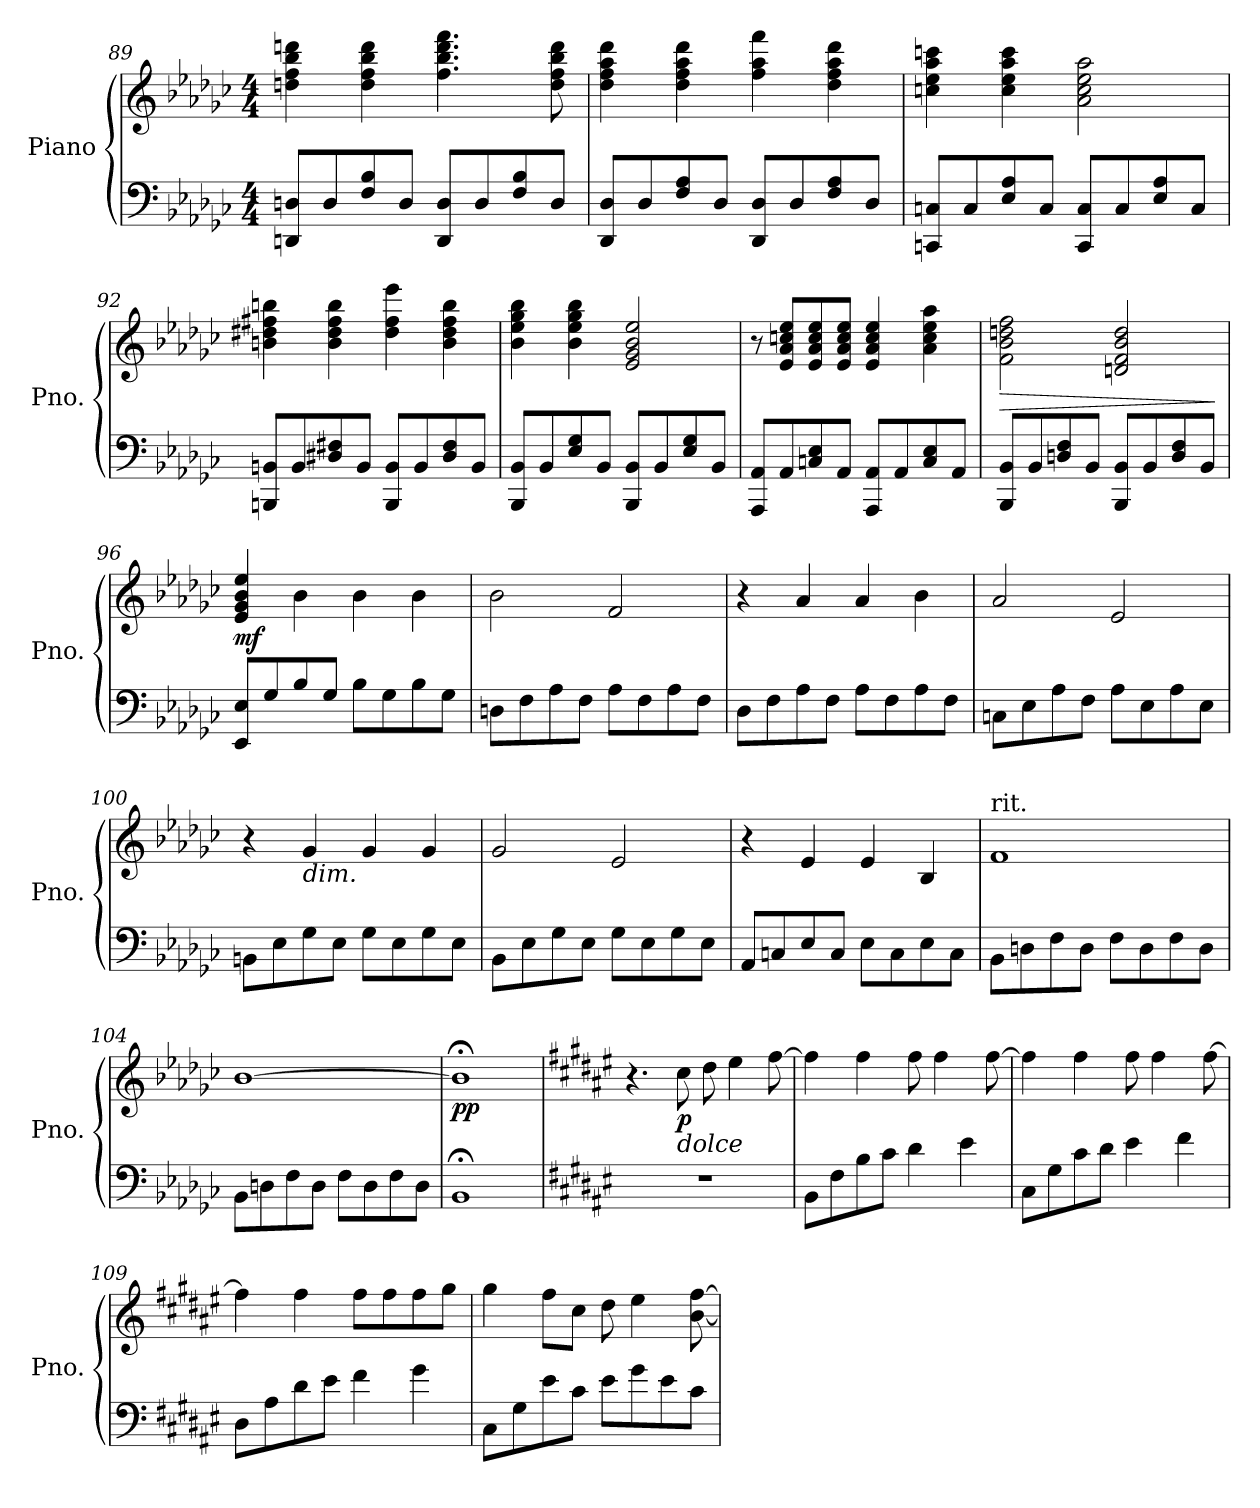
**kern	**kern	**dynam
*part1	*part1	*part1
*staff2	*staff1	*staff1/2
*I"Piano	*	*
*I'Pno.	*	*
*clefF4	*clefG2	*
*k[b-e-a-d-g-c-]	*k[b-e-a-d-g-c-]	*
*M4/4	*M4/4	*
=89	=89	=89
8DDn/ 8Dn/L	4ddn\ 4ff\ 4bb-\ 4dddn\	.
8D/	.	.
8F/ 8B-/	4dd\ 4ff\ 4bb-\ 4ddd\	.
8D/J	.	.
8DD/ 8D/L	4.ff\ 4.bb-\ 4.ddd\ 4.fff\	.
8D/	.	.
8F/ 8B-/	.	.
8D/J	8dd\ 8ff\ 8bb-\ 8ddd\	.
=90	=90	=90
8DD-/ 8D-/L	4dd-\ 4ff\ 4aa-\ 4ddd-\	.
8D-/	.	.
8F/ 8A-/	4dd-\ 4ff\ 4aa-\ 4ddd-\	.
8D-/J	.	.
8DD-/ 8D-/L	4ff\ 4aa-\ 4fff\	.
8D-/	.	.
8F/ 8A-/	4dd-\ 4ff\ 4aa-\ 4ddd-\	.
8D-/J	.	.
!!LO:LB:g=z
=91	=91	=91
8CCn/ 8Cn/L	4ccn\ 4ee-\ 4aa-\ 4cccn\	.
8C/	.	.
8E-/ 8A-/	4cc\ 4ee-\ 4aa-\ 4ccc\	.
8C/J	.	.
8CC/ 8C/L	2a-\ 2cc\ 2ee-\ 2aa-\	.
8C/	.	.
8E-/ 8A-/	.	.
8C/J	.	.
=92	=92	=92
8BBBn/ 8BBn/L	4bn\ 4dd#X\ 4ff#X\ 4bbn\	.
8BB/	.	.
8D#X/ 8F#X/	4b\ 4dd#\ 4ff#\ 4bb\	.
8BB/J	.	.
8BBB/ 8BB/L	4dd#\ 4ff#\ 4eee-\	.
8BB/	.	.
8D#/ 8F#/	4b\ 4dd#\ 4ff#\ 4bb\	.
8BB/J	.	.
=93	=93	=93
8BBB-/ 8BB-/L	4b-\ 4ee-\ 4gg-\ 4bb-\	.
8BB-/	.	.
8E-/ 8G-/	4b-\ 4ee-\ 4gg-\ 4bb-\	.
8BB-/J	.	.
8BBB-/ 8BB-/L	2e-/ 2g-/ 2b-/ 2ee-/	.
8BB-/	.	.
8E-/ 8G-/	.	.
8BB-/J	.	.
=94	=94	=94
8AAA-/ 8AA-/L	8r	.
8AA-/	8e-/ 8a-/ 8ccn/ 8ee-/L	.
8Cn/ 8E-/	8e-/ 8a-/ 8cc/ 8ee-/	.
8AA-/J	8e-/ 8a-/ 8cc/ 8ee-/J	.
8AAA-/ 8AA-/L	4e-/ 4a-/ 4cc/ 4ee-/	.
8AA-/	.	.
8C/ 8E-/	4a-\ 4cc\ 4ee-\ 4aa-\	.
8AA-/J	.	.
!!LO:PB:g=z
=95	=95	=95
!	!	!LO:HP:b
8BBB-/ 8BB-/L	2f\ 2b-\ 2ddn\ 2ff\	>
8BB-/	.	.
8Dn/ 8F/	.	.
8BB-/J	.	.
8BBB-/ 8BB-/L	2dn/ 2f/ 2b-/ 2dd/	.
8BB-/	.	.
8D/ 8F/	.	.
8BB-/J	.	.
.	.	]
=96	=96	=96
!	!	!LO:DY:b
8EE-/ 8E-/L	4e-/ 4g-/ 4b-/ 4ee-/	mf
8G-/	.	.
8B-/	4b-\	.
8G-/J	.	.
8B-\L	4b-\	.
8G-\	.	.
8B-\	4b-\	.
8G-\J	.	.
=97	=97	=97
8Dn\L	2b-\	.
8F\	.	.
8A-\	.	.
8F\J	.	.
8A-\L	2f/	.
8F\	.	.
8A-\	.	.
8F\J	.	.
=98	=98	=98
8D-\L	4r	.
8F\	.	.
8A-\	4a-/	.
8F\J	.	.
8A-\L	4a-/	.
8F\	.	.
8A-\	4b-\	.
8F\J	.	.
=99	=99	=99
8Cn\L	2a-/	.
8E-\	.	.
8A-\	.	.
8F\J	.	.
8A-\L	2e-/	.
8E-\	.	.
8A-\	.	.
8E-\J	.	.
!!LO:LB:g=z
=100	=100	=100
8BBn\L	4r	.
8E-\	.	.
!	!LO:TX:b:i:t=dim.	!
8G-\	4g-/	.
8E-\J	.	.
8G-\L	4g-/	.
8E-\	.	.
8G-\	4g-/	.
8E-\J	.	.
=101	=101	=101
8BB-\L	2g-/	.
8E-\	.	.
8G-\	.	.
8E-\J	.	.
8G-\L	2e-/	.
8E-\	.	.
8G-\	.	.
8E-\J	.	.
=102	=102	=102
8AA-/L	4r	.
8Cn/	.	.
8E-/	4e-/	.
8C/J	.	.
8E-\L	4e-/	.
8C\	.	.
8E-\	4B-/	.
8C\J	.	.
=103	=103	=103
!	!LO:TX:a:t=rit.	!
8BB-\L	1f	.
8Dn\	.	.
8F\	.	.
8D\J	.	.
8F\L	.	.
8D\	.	.
8F\	.	.
8D\J	.	.
=104	=104	=104
8BB-\L	[1b-	.
8Dn\	.	.
8F\	.	.
8D\J	.	.
8F\L	.	.
8D\	.	.
8F\	.	.
8D\J	.	.
!!LO:LB:g=z
=105	=105	=105
!	!	!LO:DY:b
1BB-;<	1b-;<]	pp
=106	=106	=106
*k[f#c#g#d#a#e#]	*k[f#c#g#d#a#e#]	*
*	*MM105	*
1r	4.r	.
!	!LO:TX:b:i:t=dolce	!
!	!	!LO:DY:b
.	8cc#\	p
.	8dd#\	.
.	4ee#\	.
.	[8ff#\	.
=107	=107	=107
8BB\L	4ff#\]	.
8F#\	.	.
8B\	4ff#\	.
8c#\J	.	.
4d#\	8ff#\	.
.	4ff#\	.
4e#\	.	.
.	[8ff#\	.
=108	=108	=108
8C#\L	4ff#\]	.
8G#\	.	.
8c#\	4ff#\	.
8d#\J	.	.
4e#\	8ff#\	.
.	4ff#\	.
4f#\	.	.
.	[8ff#\	.
=109	=109	=109
8D#\L	4ff#\]	.
8A#\	.	.
8d#\	4ff#\	.
8e#\J	.	.
4f#\	8ff#\L	.
.	8ff#\	.
4g#\	8ff#\	.
.	8gg#\J	.
!!LO:LB:g=z
=110	=110	=110
8C#\L	4gg#\	.
8G#\	.	.
8e#\	8ff#\L	.
8c#\J	8cc#\J	.
8e#\L	8dd#\	.
8g#\	4ee#\	.
8e#\	.	.
8c#\J	[8b\ [8ff#\	.
=	=	=
*-	*-	*-
